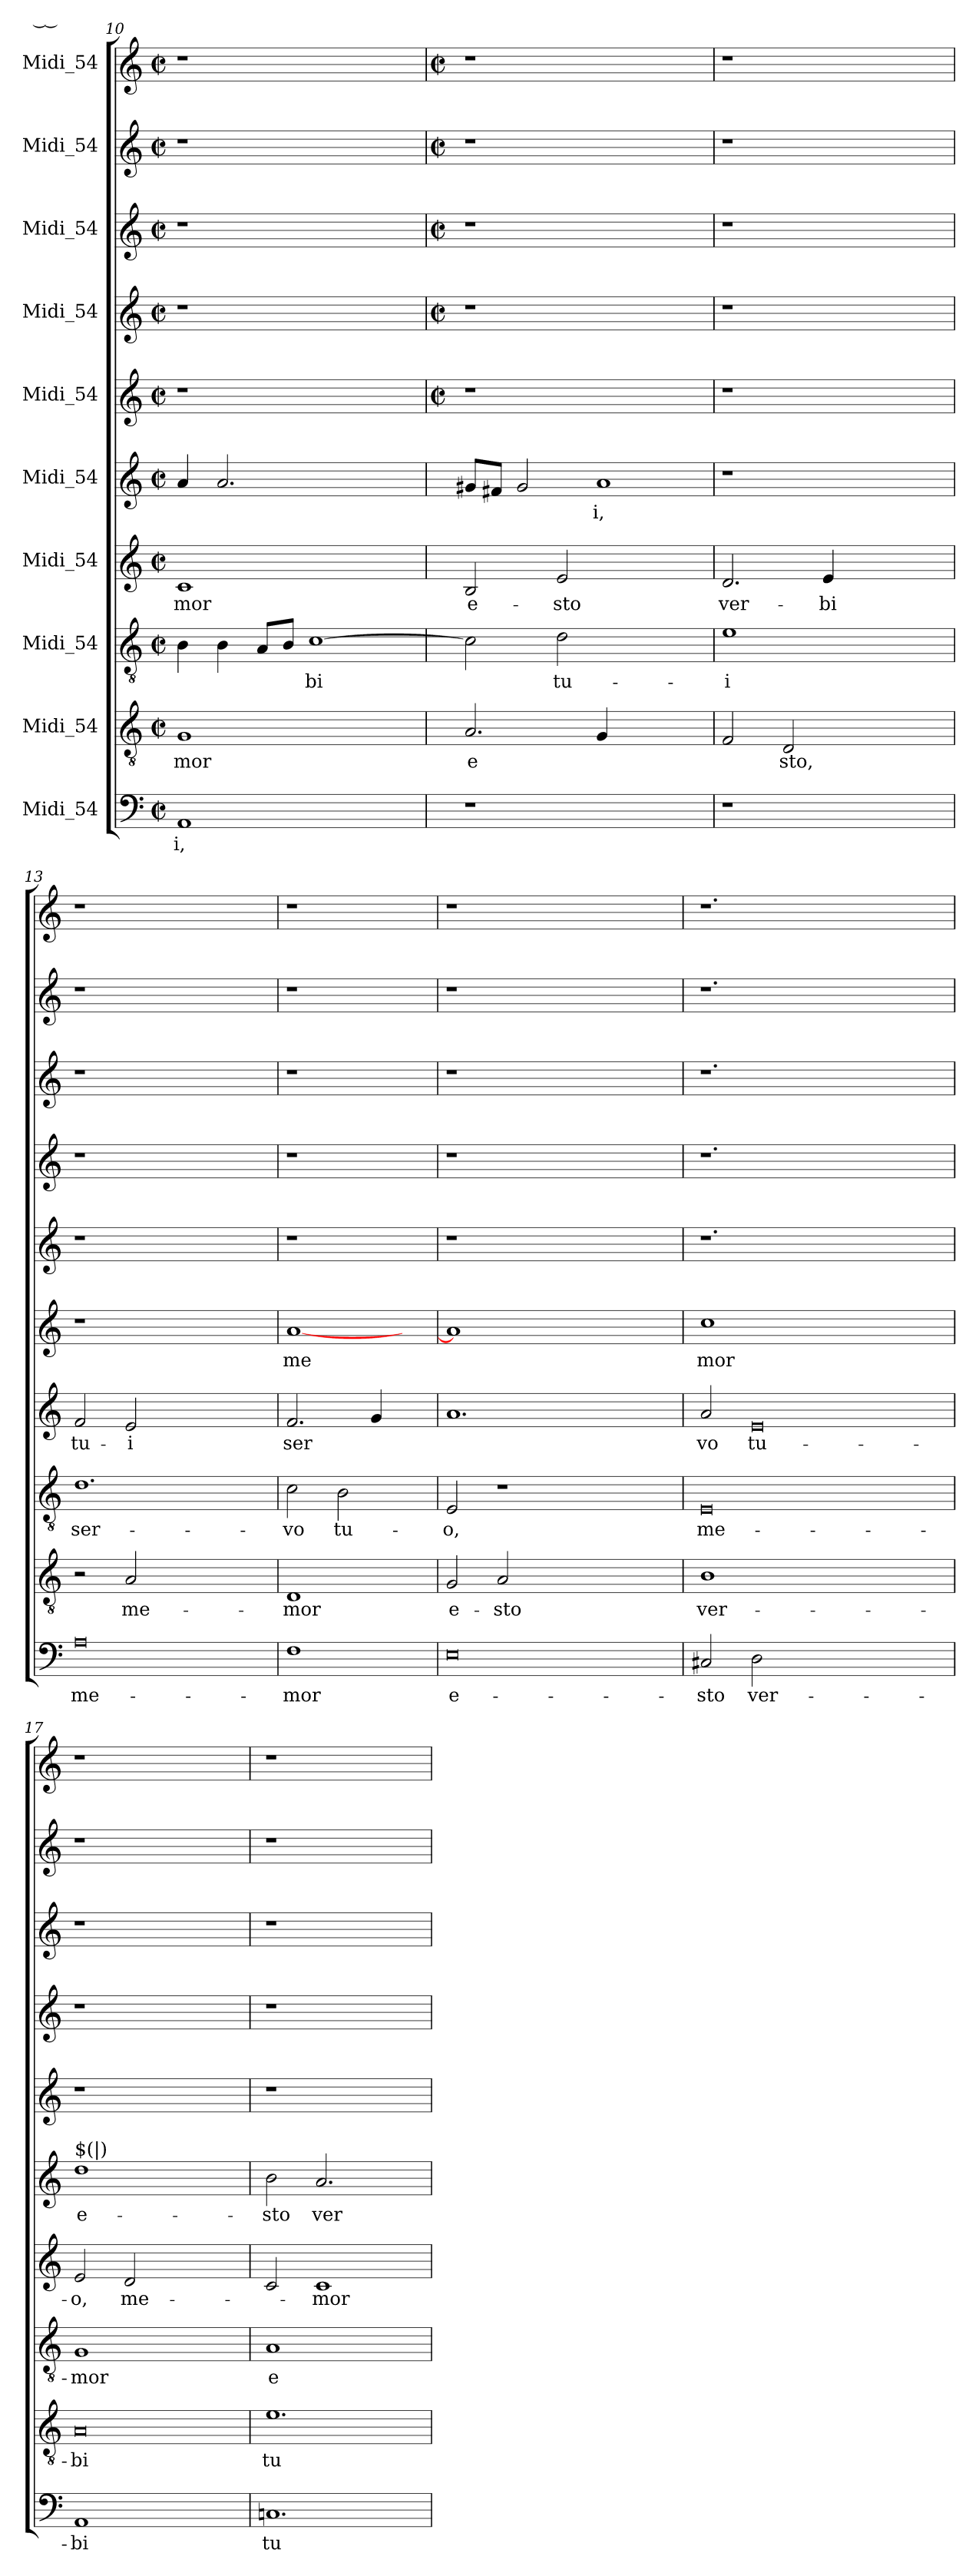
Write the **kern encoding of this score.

**kern	**text	**kern	**text	**kern	**text	**kern	**text	**kern	**text	**kern	**kern	**kern	**kern	**kern
*part10	*part10	*part9	*part9	*part8	*part8	*part7	*part7	*part6	*part6	*part5	*part4	*part3	*part2	*part1
*staff10	*staff10	*staff9	*staff9	*staff8	*staff8	*staff7	*staff7	*staff6	*staff6	*staff5	*staff4	*staff3	*staff2	*staff1
*I"Midi_54	*	*I"Midi_54	*	*I"Midi_54	*	*I"Midi_54	*	*I"Midi_54	*	*I"Midi_54	*I"Midi_54	*I"Midi_54	*I"Midi_54	*I"Midi_54
*clefF4	*	*clefGv2	*	*clefGv2	*	*clefG2	*	*clefG2	*	*clefG2	*clefG2	*clefG2	*clefG2	*clefG2
*k[]	*	*k[]	*	*k[]	*	*k[]	*	*k[]	*	*k[]	*k[]	*k[]	*k[]	*k[]
*M2/2	*	*M2/2	*	*M2/2	*	*M2/2	*	*M2/2	*	*M2/2	*M2/2	*M2/2	*M2/2	*M2/2
*met(c|)	*	*met(c|)	*	*met(c|)	*	*met(c|)	*	*met(c|)	*	*met(c|)	*met(c|)	*met(c|)	*met(c|)	*met(c|)
=10	=10	=10	=10	=10	=10	=10	=10	=10	=10	=10	=10	=10	=10	=10
!	!LO:LY:b	!	!LO:LY:b	!	!	!	!LO:LY:b	!	!	!	!	!	!	!
1AA	-i,	1G	-mor	4B\	.	1c	-mor	4a/	.	1r	1r	1r	1r	1r
!	!	!	!	!	!	!	!	!	!LO:LY:b	!	!	!	!	!
.	.	.	.	4B\	.	.	.	2.a/	--	.	.	.	.	.
.	.	.	.	8A/L	.	.	.	.	.	.	.	.	.	.
.	.	.	.	8B/J	.	.	.	.	.	.	.	.	.	.
!	!	!	!	!	!LO:LY:b	!	!	!	!	!	!	!	!	!
.	.	.	.	[1c	-bi	.	.	.	.	.	.	.	.	.
2.ryy	.	2.ryy	.	.	.	2.ryy	.	2.ryy	.	2.ryy	2.ryy	2.ryy	2.ryy	2.ryy
!!LO:PB:g=z
=11	=11	=11	=11	=11	=11	=11	=11	=11	=11	=11	=11	=11	=11	=11
*	*	*	*	*	*	*	*	*	*	*M2/2	*M2/2	*M2/2	*M2/2	*M2/2
*	*	*	*	*	*	*	*	*	*	*met(c|)	*met(c|)	*met(c|)	*met(c|)	*met(c|)
!	!	!	!LO:LY:b	!	!LO:LY:b	!	!LO:LY:b	!	!	!	!	!	!	!
1r	.	2.A/	e	2c\]	___	2B/	e-	8g#X/L	.	1r	1r	1r	1r	1r
.	.	.	.	.	.	.	.	8f#X/J	.	.	.	.	.	.
.	.	.	.	.	.	.	.	2g#/	.	.	.	.	.	.
!	!	!	!	!	!LO:LY:b	!	!LO:LY:b	!	!	!	!	!	!	!
.	.	.	.	2d\	tu-	2e/	-sto	.	.	.	.	.	.	.
!	!	!	!	!	!	!	!	!	!LO:LY:b	!	!	!	!	!
.	.	4G/	.	.	.	.	.	1a	i,	.	.	.	.	.
2.ryy	.	2.ryy	.	2.ryy	.	2.ryy	.	.	.	2.ryy	2.ryy	2.ryy	2.ryy	2.ryy
!!LO:PB:g=z
=12	=12	=12	=12	=12	=12	=12	=12	=12	=12	=12	=12	=12	=12	=12
!	!	!	!LO:LY:b	!	!LO:LY:b	!	!LO:LY:b	!	!	!	!	!	!	!
1r	.	2F/	-	1e	-i	2.d/	ver-	1r	.	1r	1r	1r	1r	1r
!	!	!	!LO:LY:b	!	!	!	!	!	!	!	!	!	!	!
.	.	2D/	sto,	.	.	.	.	.	.	.	.	.	.	.
!	!	!	!	!	!	!	!LO:LY:b	!	!	!	!	!	!	!
.	.	.	.	.	.	4e/	-bi	.	.	.	.	.	.	.
1ryy	.	1ryy	.	1ryy	.	1ryy	.	1ryy	.	1ryy	1ryy	1ryy	1ryy	1ryy
!!LO:PB:g=z
=13	=13	=13	=13	=13	=13	=13	=13	=13	=13	=13	=13	=13	=13	=13
!	!LO:LY:b	!	!	!	!LO:LY:b	!	!LO:LY:b	!	!	!	!	!	!	!
0A	me-	2r	.	1.d	ser-	2f/	tu-	1r	.	1r	1r	1r	1r	1r
!	!	!	!LO:LY:b	!	!	!	!LO:LY:b	!	!	!	!	!	!	!
.	.	2A/	me-	.	.	2e/	-i	.	.	.	.	.	.	.
.	.	1ryy	.	.	.	1ryy	.	1ryy	.	1ryy	1ryy	1ryy	1ryy	1ryy
.	.	.	.	2ryy	.	.	.	.	.	.	.	.	.	.
!!LO:PB:g=z
=14	=14	=14	=14	=14	=14	=14	=14	=14	=14	=14	=14	=14	=14	=14
!	!LO:LY:b	!	!LO:LY:b	!	!LO:LY:b	!	!LO:LY:b	!	!LO:LY:b	!	!	!	!	!
1F	-mor	1D	-mor	2c\	-vo	2.f/	ser	[1a	me-	1r	1r	1r	1r	1r
!	!	!	!	!	!LO:LY:b	!	!	!	!	!	!	!	!	!
.	.	.	.	2B\	tu-	.	.	.	.	.	.	.	.	.
.	.	.	.	.	.	4g/	.	.	.	.	.	.	.	.
4ryy	.	4ryy	.	4ryy	.	4ryy	.	4ryy	.	4ryy	4ryy	4ryy	4ryy	4ryy
!!LO:PB:g=z
=15	=15	=15	=15	=15	=15	=15	=15	=15	=15	=15	=15	=15	=15	=15
!	!LO:LY:b	!	!LO:LY:b	!	!LO:LY:b	!	!	!	!LO:LY:b	!	!	!	!	!
0E	e-	2G/	e-	2E/	-o,	1.a	.	1a]	--	1r	1r	1r	1r	1r
!	!	!	!LO:LY:b	!	!	!	!	!	!	!	!	!	!	!
.	.	2A/	-sto	1r	.	.	.	.	.	.	.	.	.	.
.	.	1ryy	.	.	.	.	.	1ryy	.	1ryy	1ryy	1ryy	1ryy	1ryy
.	.	.	.	2.ryy	.	2.ryy	.	.	.	.	.	.	.	.
4ryy	.	4ryy	.	.	.	.	.	4ryy	.	4ryy	4ryy	4ryy	4ryy	4ryy
=16	=16	=16	=16	=16	=16	=16	=16	=16	=16	=16	=16	=16	=16	=16
!	!LO:LY:b	!	!LO:LY:b	!	!LO:LY:b	!	!LO:LY:b	!	!LO:LY:b	!	!	!	!	!
2C#X/	-sto	1B	ver-	0E	me-	2a/	vo	1cc	mor	1.r	1.r	1.r	1.r	1.r
!	!LO:LY:b	!	!	!	!	!	!LO:LY:b	!	!	!	!	!	!	!
2D\	ver-	.	.	.	.	0e	tu-	.	.	.	.	.	.	.
1.ryy	.	1.ryy	.	.	.	.	.	1.ryy	.	.	.	.	.	.
.	.	.	.	.	.	.	.	.	.	1ryy	1ryy	1ryy	1ryy	1ryy
.	.	.	.	2ryy	.	.	.	.	.	.	.	.	.	.
=17	=17	=17	=17	=17	=17	=17	=17	=17	=17	=17	=17	=17	=17	=17
!	!	!	!	!	!	!	!	!LO:TX:a:t=$(|)	!	!	!	!	!	!
!	!LO:LY:b	!	!LO:LY:b	!	!LO:LY:b	!	!LO:LY:b	!	!LO:LY:b	!	!	!	!	!
1AA	-bi	0A	-bi	1G	-mor	2e/	-o,	1dd	e-	1r	1r	1r	1r	1r
!	!	!	!	!	!	!	!LO:LY:b	!	!	!	!	!	!	!
.	.	.	.	.	.	2d/	me-	.	.	.	.	.	.	.
1ryy	.	.	.	1ryy	.	1ryy	.	1ryy	.	1ryy	1ryy	1ryy	1ryy	1ryy
=18	=18	=18	=18	=18	=18	=18	=18	=18	=18	=18	=18	=18	=18	=18
!	!LO:LY:b	!	!LO:LY:b	!	!LO:LY:b	!	!	!	!LO:LY:b	!	!	!	!	!
1.Cni	tu-	1.e	tu-	1A	e-	2c/	.	2b\	-sto	1r	1r	1r	1r	1r
!	!	!	!	!	!	!	!LO:LY:b	!	!LO:LY:b	!	!	!	!	!
.	.	.	.	.	.	1c	-mor	2.a/	ver-	.	.	.	.	.
.	.	.	.	2ryy	.	.	.	.	.	2ryy	2ryy	2ryy	2ryy	2ryy
.	.	.	.	.	.	.	.	4ryy	.	.	.	.	.	.
=	=	=	=	=	=	=	=	=	=	=	=	=	=	=
*-	*-	*-	*-	*-	*-	*-	*-	*-	*-	*-	*-	*-	*-	*-
